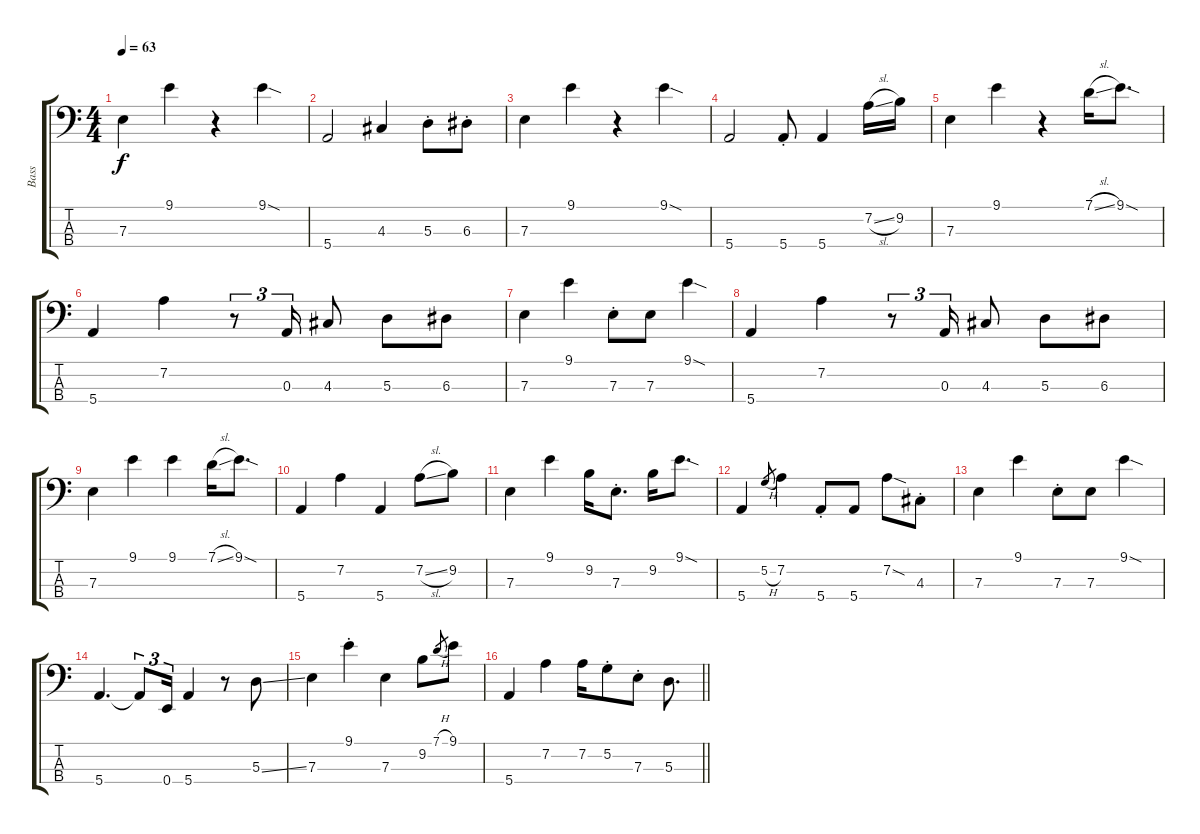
\track ("Bass" "Bass") {instrument electricbassfinger}
\staff {score tabs}
\tuning (G2 D2 A1 E1) {hide}
\ts (4 4)
\section ("" "")
\tempo 63
\clef f4
\ks c
7.3.4{dy f instrument electricbassfinger} 9.1.4 r.4 9.1{sod}.4 |
5.4.2 4.3.4 5.3{st}.8 6.3{st}.8 |
7.3.4 9.1.4 r.4 9.1{sod}.4 |
5.4.2 5.4{st}.8 5.4.4 7.2{sl}.16 9.2.16 |
7.3.4 9.1.4 r.4 7.1{sl}.16 9.1{sod}.8{d} |
5.4.4 7.2.4 r.8{tu (3 2)} 0.3.16{tu (3 2)} 4.3.8 5.3.8 6.3.8 |
7.3.4 9.1.4 7.3{st}.8 7.3.8 9.1{sod}.4 |
5.4.4 7.2.4 r.8{tu (3 2)} 0.3.16{tu (3 2)} 4.3.8 5.3.8 6.3.8 |
7.3.4 9.1.4 9.1.4 7.1{sl}.16 9.1{sod}.8{d} |
5.4.4 7.2.4 5.4.4 7.2{sl}.8 9.2.8 |
7.3.4 9.1.4 9.2.16 7.3{st}.8{d} 9.2.16 9.1{sod}.8{d} |
5.4.4 5.2{h}.8{gr} 7.2.4 5.4{st}.8 5.4.8 7.2{sod}.8 4.3{st}.8 |
7.3.4 9.1.4 7.3{st}.8 7.3.8 9.1{sod}.4 |
5.4.4{d} 5.4{t}.8{tu (3 2)} 0.4.16{tu (3 2)} 5.4.4 r.8 5.3{ss}.8 |
7.3.4 9.1{st}.4 7.3.4 9.2.8 7.1{h}.8{gr} 9.1.8 |
\barLineRight lightlight
5.4.4 7.2.4 7.2.16 5.2{st}.8 7.3{st}.8 5.3.8{d}
